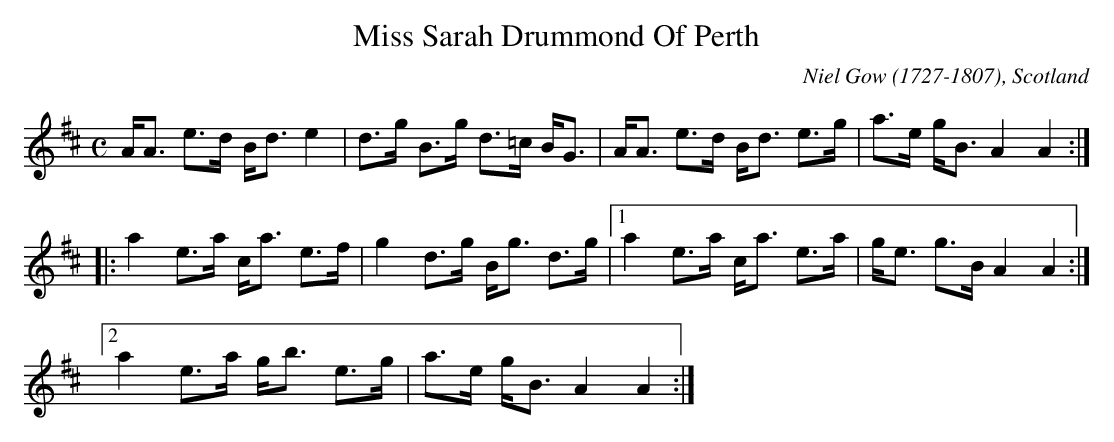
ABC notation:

X:1
T:Miss Sarah Drummond Of Perth
C:Niel Gow (1727-1807), Scotland
M:C
L:1/8
K:Amix
A<A e>d B<d e2 | d>g B>g d>=c B<G | A<A e>d B<d e>g | a>e g<B A2 A2 :|
|: a2 e>a c<a e>f | g2 d>g B<g d>g |1 a2 e>a c<a e>a | g<e g>B A2 A2 :|
[2 a2 e>a g<b e>g | a>e g<B A2 A2 :|
